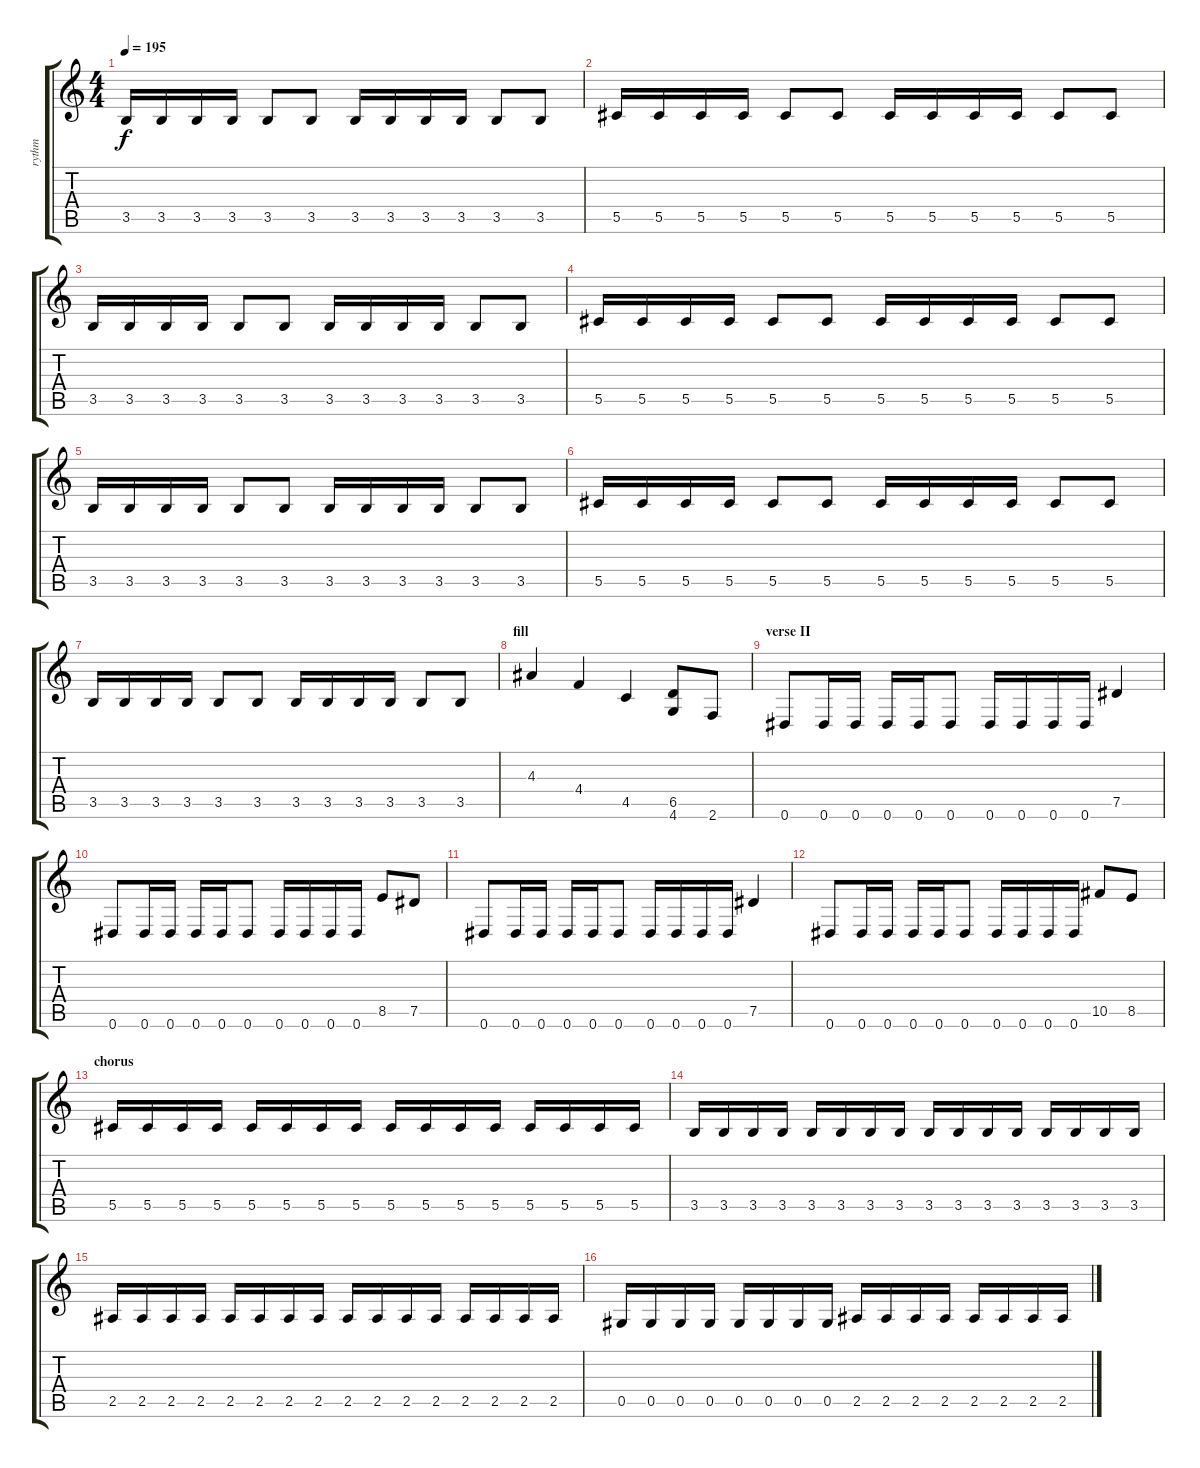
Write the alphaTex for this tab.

\track ("rythm" "rythm") {instrument distortionguitar}
\staff {score tabs}
\tuning (Eb4 Bb3 Gb3 Db3 Ab2 Eb2) {hide}
\ts (4 4)
\tempo 195
\clef g2
\ks c
3.5.16{dy f} 3.5.16 3.5.16 3.5.16 3.5.8 3.5.8 3.5.16 3.5.16 3.5.16 3.5.16 3.5.8 3.5.8 |
5.5.16 5.5.16 5.5.16 5.5.16 5.5.8 5.5.8 5.5.16 5.5.16 5.5.16 5.5.16 5.5.8 5.5.8 |
3.5.16 3.5.16 3.5.16 3.5.16 3.5.8 3.5.8 3.5.16 3.5.16 3.5.16 3.5.16 3.5.8 3.5.8 |
5.5.16 5.5.16 5.5.16 5.5.16 5.5.8 5.5.8 5.5.16 5.5.16 5.5.16 5.5.16 5.5.8 5.5.8 |
3.5.16 3.5.16 3.5.16 3.5.16 3.5.8 3.5.8 3.5.16 3.5.16 3.5.16 3.5.16 3.5.8 3.5.8 |
5.5.16 5.5.16 5.5.16 5.5.16 5.5.8 5.5.8 5.5.16 5.5.16 5.5.16 5.5.16 5.5.8 5.5.8 |
3.5.16 3.5.16 3.5.16 3.5.16 3.5.8 3.5.8 3.5.16 3.5.16 3.5.16 3.5.16 3.5.8 3.5.8 |
\section ("" "fill")
4.3.4 4.4.4 4.5.4 (6.5 4.6).8 2.6.8 |
\section ("" "verse II")
0.6.8 0.6.16 0.6.16 0.6.16 0.6.16 0.6.8 0.6.16 0.6.16 0.6.16 0.6.16 7.5.4 |
0.6.8 0.6.16 0.6.16 0.6.16 0.6.16 0.6.8 0.6.16 0.6.16 0.6.16 0.6.16 8.5.8 7.5.8 |
0.6.8 0.6.16 0.6.16 0.6.16 0.6.16 0.6.8 0.6.16 0.6.16 0.6.16 0.6.16 7.5.4 |
0.6.8 0.6.16 0.6.16 0.6.16 0.6.16 0.6.8 0.6.16 0.6.16 0.6.16 0.6.16 10.5.8 8.5.8 |
\section ("" "chorus")
5.5.16 5.5.16 5.5.16 5.5.16 5.5.16 5.5.16 5.5.16 5.5.16 5.5.16 5.5.16 5.5.16 5.5.16 5.5.16 5.5.16 5.5.16 5.5.16 |
3.5.16 3.5.16 3.5.16 3.5.16 3.5.16 3.5.16 3.5.16 3.5.16 3.5.16 3.5.16 3.5.16 3.5.16 3.5.16 3.5.16 3.5.16 3.5.16 |
2.5.16 2.5.16 2.5.16 2.5.16 2.5.16 2.5.16 2.5.16 2.5.16 2.5.16 2.5.16 2.5.16 2.5.16 2.5.16 2.5.16 2.5.16 2.5.16 |
0.5.16 0.5.16 0.5.16 0.5.16 0.5.16 0.5.16 0.5.16 0.5.16 2.5.16 2.5.16 2.5.16 2.5.16 2.5.16 2.5.16 2.5.16 2.5.16
